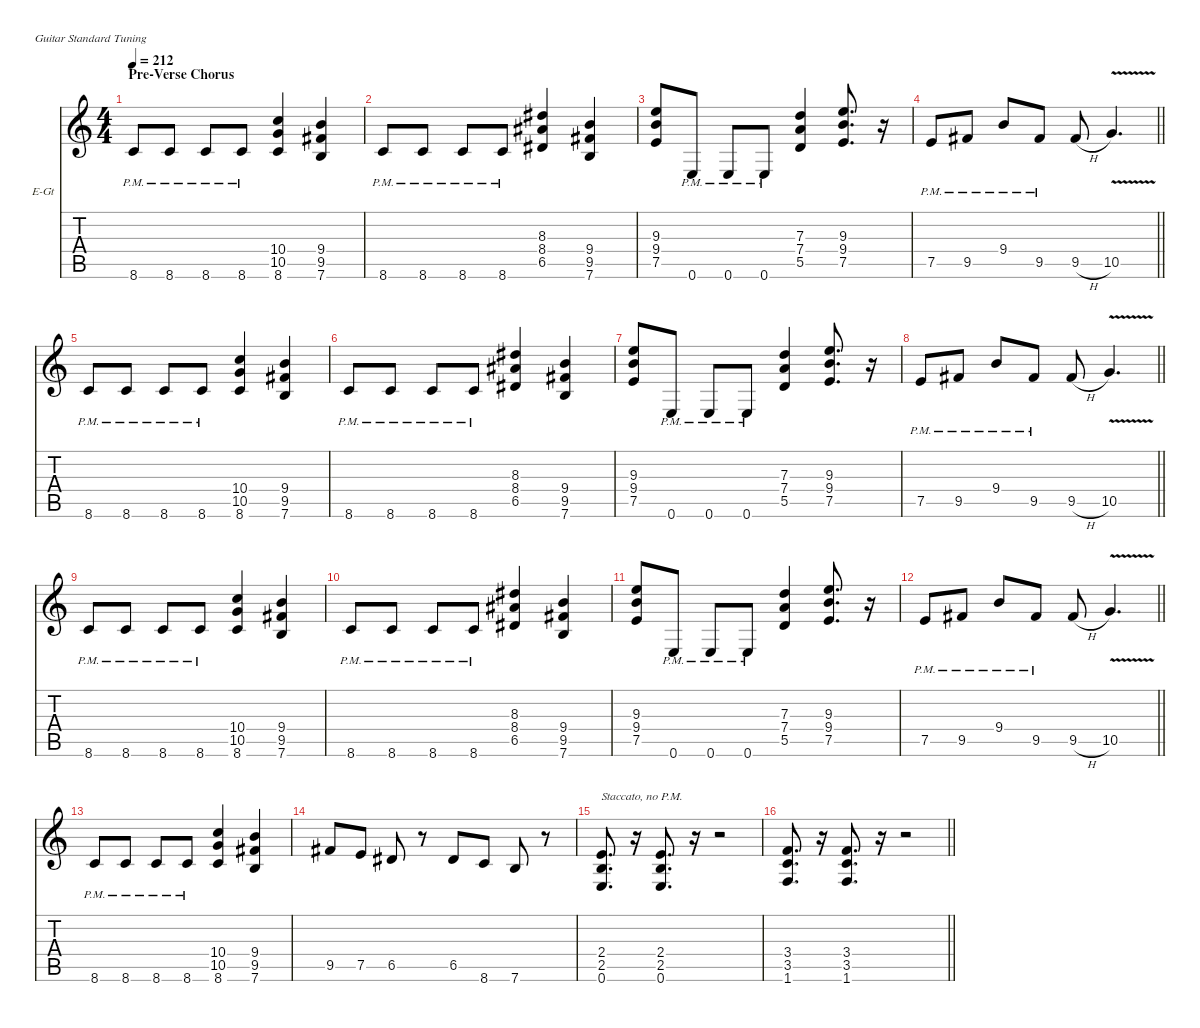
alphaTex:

\hideDynamics
\bracketExtendMode nobrackets
\firstSystemTrackNameOrientation horizontal
\otherSystemsTrackNameOrientation horizontal
\track ("James Hetfield" "E-Gt") {instrument distortionguitar}
\staff {score tabs}
\tuning (E4 B3 G3 D3 A2 E2)
\ts (4 4)
\section ("" "Pre-Verse Chorus")
\tempo 212
\clef g2
\ks c
8.6{pm}.8{dy fff} 8.6{pm}.8 8.6{pm}.8 8.6{pm}.8 (10.4 10.5 8.6).4 (9.4 9.5{acc #} 7.6).4 |
8.6{pm}.8 8.6{pm}.8 8.6{pm}.8 8.6{pm}.8 (8.3{acc #} 8.4{acc #} 6.5{acc #}).4 (9.4 9.5{acc #} 7.6).4 |
(9.3 9.4 7.5).8 0.6{pm}.8 0.6{pm}.8 0.6{pm}.8 (7.3 7.4 5.5).4 (9.3 9.4 7.5).8{d} r.16 |
\barLineRight lightlight
7.5{pm}.8 9.5{pm acc #}.8 9.4{pm}.8 9.5{pm acc #}.8 9.5{h acc #}.8 10.5{v}.4{d} |
8.6{pm}.8 8.6{pm}.8 8.6{pm}.8 8.6{pm}.8 (10.4 10.5 8.6).4 (9.4 9.5{acc #} 7.6).4 |
8.6{pm}.8 8.6{pm}.8 8.6{pm}.8 8.6{pm}.8 (8.3{acc #} 8.4{acc #} 6.5{acc #}).4 (9.4 9.5{acc #} 7.6).4 |
(9.3 9.4 7.5).8 0.6{pm}.8 0.6{pm}.8 0.6{pm}.8 (7.3 7.4 5.5).4 (9.3 9.4 7.5).8{d} r.16 |
\barLineRight lightlight
7.5{pm}.8 9.5{pm acc #}.8 9.4{pm}.8 9.5{pm acc #}.8 9.5{h acc #}.8 10.5{v}.4{d} |
8.6{pm}.8 8.6{pm}.8 8.6{pm}.8 8.6{pm}.8 (10.4 10.5 8.6).4 (9.4 9.5{acc #} 7.6).4 |
8.6{pm}.8 8.6{pm}.8 8.6{pm}.8 8.6{pm}.8 (8.3{acc #} 8.4{acc #} 6.5{acc #}).4 (9.4 9.5{acc #} 7.6).4 |
(9.3 9.4 7.5).8 0.6{pm}.8 0.6{pm}.8 0.6{pm}.8 (7.3 7.4 5.5).4 (9.3 9.4 7.5).8{d} r.16 |
\barLineRight lightlight
7.5{pm}.8 9.5{pm acc #}.8 9.4{pm}.8 9.5{pm acc #}.8 9.5{h acc #}.8 10.5{v}.4{d} |
8.6{pm}.8 8.6{pm}.8 8.6{pm}.8 8.6{pm}.8 (10.4 10.5 8.6).4 (9.4 9.5{acc #} 7.6).4 |
9.5{acc #}.8 7.5.8 6.5{acc #}.8 r.8 6.5{acc #}.8 8.6.8 7.6.8 r.8 |
(2.4 2.5 0.6).8{d txt "Staccato, no P.M."} r.16 (2.4 2.5 0.6).8{d} r.16 r.2 |
\barLineRight lightlight
(3.4 3.5 1.6).8{d} r.16 (3.4 3.5 1.6).8{d} r.16 r.2
